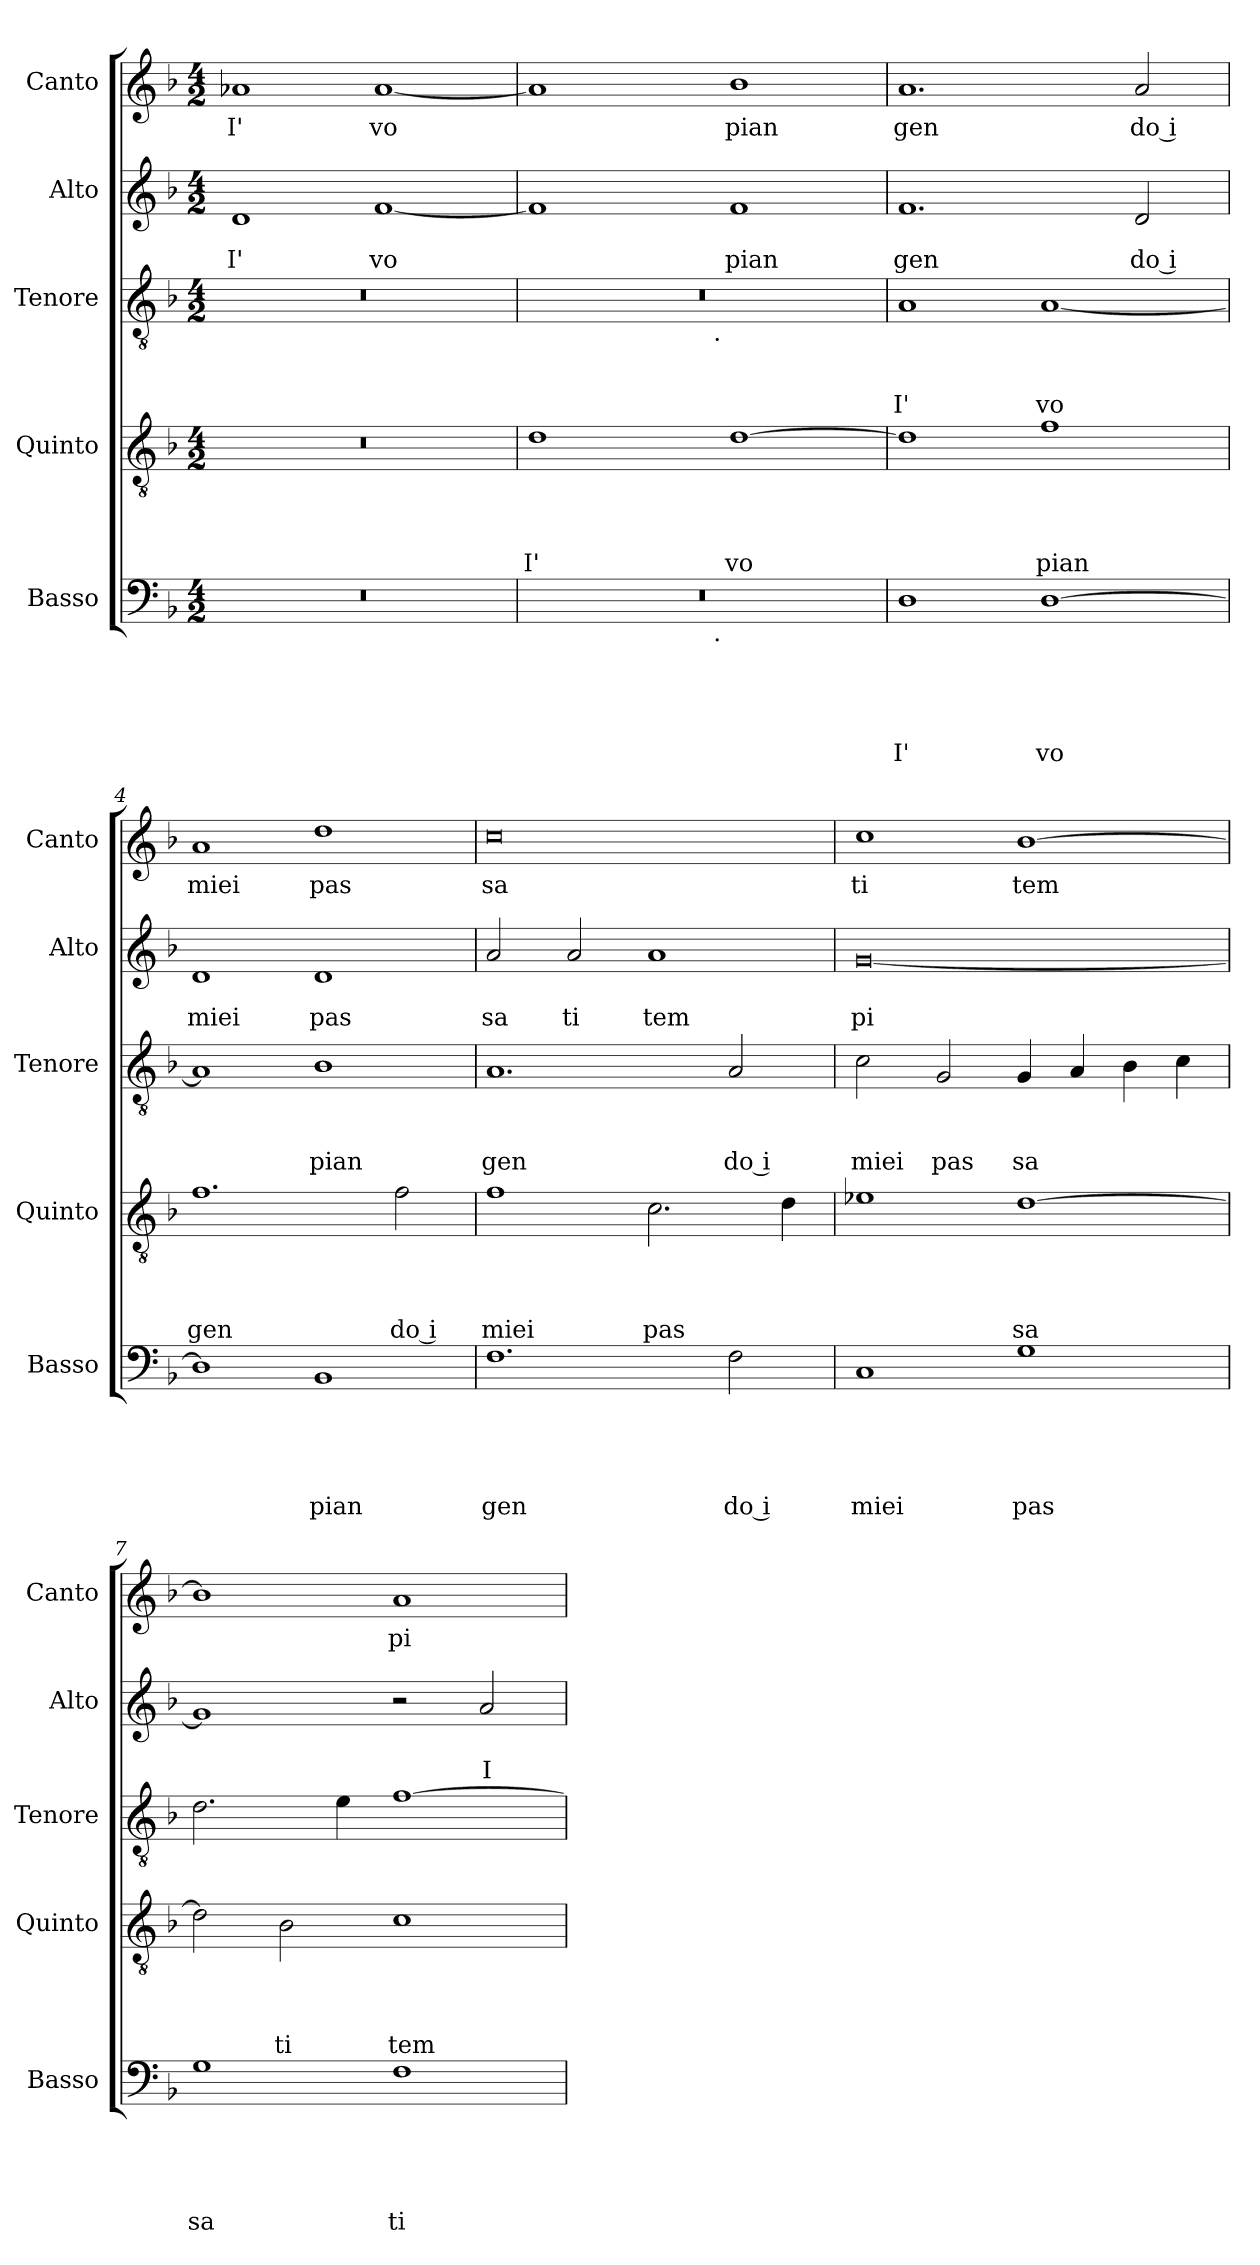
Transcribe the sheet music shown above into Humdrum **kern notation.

**kern	**text	**text	**text	**text	**text	**kern	**text	**text	**text	**text	**kern	**text	**text	**text	**kern	**text	**text	**kern	**text
*part5	*part5	*part5	*part5	*part5	*part5	*part4	*part4	*part4	*part4	*part4	*part3	*part3	*part3	*part3	*part2	*part2	*part2	*part1	*part1
*staff5	*staff5	*staff5	*staff5	*staff5	*staff5	*staff4	*staff4	*staff4	*staff4	*staff4	*staff3	*staff3	*staff3	*staff3	*staff2	*staff2	*staff2	*staff1	*staff1
*I"Basso	*	*	*	*	*	*I"Quinto	*	*	*	*	*I"Tenore	*	*	*	*I"Alto	*	*	*I"Canto	*
*I'Basso	*	*	*	*	*	*I'Quinto	*	*	*	*	*I'Tenore	*	*	*	*I'Alto	*	*	*I'Canto	*
*clefF4	*	*	*	*	*	*clefGv2	*	*	*	*	*clefGv2	*	*	*	*clefG2	*	*	*clefG2	*
*k[b-]	*	*	*	*	*	*k[b-]	*	*	*	*	*k[b-]	*	*	*	*k[b-]	*	*	*k[b-]	*
*F:	*	*	*	*	*	*F:	*	*	*	*	*F:	*	*	*	*F:	*	*	*F:	*
*M4/2	*	*	*	*	*	*M4/2	*	*	*	*	*M4/2	*	*	*	*M4/2	*	*	*M4/2	*
=1	=1	=1	=1	=1	=1	=1	=1	=1	=1	=1	=1	=1	=1	=1	=1	=1	=1	=1	=1
!	!	!	!	!	!	!	!	!	!	!	!	!	!	!	!	!	!LO:LY:b	!	!LO:LY:b
0r	.	.	.	.	.	0r	.	.	.	.	0r	.	.	.	1d	.	I'	1a-X	I'
!	!	!	!	!	!	!	!	!	!	!	!	!	!	!	!	!	!LO:LY:b	!	!LO:LY:b
.	.	.	.	.	.	.	.	.	.	.	.	.	.	.	[<1f	.	vo	[<1a-	vo
=2	=2	=2	=2	=2	=2	=2	=2	=2	=2	=2	=2	=2	=2	=2	=2	=2	=2	=2	=2
!	!	!	!	!	!	!	!	!	!	!LO:LY:b	!	!	!	!	!	!	!	!	!
*^	*	*	*	*	*	*	*	*	*	*	*^	*	*	*	*	*	*	*	*
0r	2ryy	.	.	.	.	.	1d	.	.	.	I'	0r	2ryy	.	.	.	1f]	.	.	1a-]	.
.	4...ryy	.	.	.	.	.	.	.	.	.	.	.	4...ryy	.	.	.	.	.	.	.	.
!	!	!	!	!	!	!	!	!	!	!	!	!	!LO:TX:b:t=.	!	!	!	!	!	!	!	!
!	!LO:TX:b:t=.	!	!	!	!	!	!	!	!	!	!	!	!	!	!	!	!	!	!	!	!
.	1ryy	.	.	.	.	.	.	.	.	.	.	.	1ryy	.	.	.	.	.	.	.	.
!	!	!	!	!	!	!	!	!	!	!	!LO:LY:b	!	!	!	!	!	!	!	!LO:LY:b	!	!LO:LY:b
.	.	.	.	.	.	.	[>1d	.	.	.	vo	.	.	.	.	.	1f	.	pian	1b-	pian
.	32ryy	.	.	.	.	.	.	.	.	.	.	.	32ryy	.	.	.	.	.	.	.	.
=3	=3	=3	=3	=3	=3	=3	=3	=3	=3	=3	=3	=3	=3	=3	=3	=3	=3	=3	=3	=3	=3
!	!	!	!	!	!	!LO:LY:b	!	!	!	!	!	!	!	!	!	!LO:LY:b	!	!	!LO:LY:b	!	!LO:LY:b
*v	*v	*	*	*	*	*	*	*	*	*	*	*v	*v	*	*	*	*	*	*	*	*
1D	.	.	.	.	I'	1d]	.	.	.	.	1A	.	.	I'	1.f	.	gen	1.a	gen
!	!	!	!	!	!LO:LY:b	!	!	!	!	!LO:LY:b	!	!	!	!LO:LY:b	!	!	!	!	!
[>1D	.	.	.	.	vo	1f	.	.	.	pian	[<1A	.	.	vo	.	.	.	.	.
!	!	!	!	!	!	!	!	!	!	!	!	!	!	!	!	!	!LO:LY:b:rj	!	!LO:LY:b:rj
.	.	.	.	.	.	.	.	.	.	.	.	.	.	.	2d/	.	do i	2a/	do i
=4	=4	=4	=4	=4	=4	=4	=4	=4	=4	=4	=4	=4	=4	=4	=4	=4	=4	=4	=4
!	!	!	!	!	!	!	!	!	!	!LO:LY:b	!	!	!	!	!	!	!LO:LY:b	!	!LO:LY:b
1D]	.	.	.	.	.	1.f	.	.	.	gen	1A]	.	.	.	1d	.	miei	1a	miei
!	!	!	!	!	!LO:LY:b	!	!	!	!	!	!	!	!	!LO:LY:b	!	!	!LO:LY:b	!	!LO:LY:b
1BB-	.	.	.	.	pian	.	.	.	.	.	1B-	.	.	pian	1d	.	pas	1dd	pas
!	!	!	!	!	!	!	!	!	!	!LO:LY:b:rj	!	!	!	!	!	!	!	!	!
.	.	.	.	.	.	2f\	.	.	.	do i	.	.	.	.	.	.	.	.	.
=5	=5	=5	=5	=5	=5	=5	=5	=5	=5	=5	=5	=5	=5	=5	=5	=5	=5	=5	=5
!	!	!	!	!	!LO:LY:b	!	!	!	!	!LO:LY:b	!	!	!	!LO:LY:b	!	!	!LO:LY:b	!	!LO:LY:b
1.F	.	.	.	.	gen	1f	.	.	.	miei	1.A	.	.	gen	2a/	.	sa	0cc>	sa
!	!	!	!	!	!	!	!	!	!	!	!	!	!	!	!	!	!LO:LY:b	!	!
.	.	.	.	.	.	.	.	.	.	.	.	.	.	.	2a/	.	ti	.	.
!	!	!	!	!	!	!	!	!	!	!LO:LY:b	!	!	!	!	!	!	!LO:LY:b	!	!
.	.	.	.	.	.	2.c\	.	.	.	pas	.	.	.	.	1a	.	tem	.	.
!	!	!	!	!	!LO:LY:b:rj	!	!	!	!	!	!	!	!	!LO:LY:b:rj	!	!	!	!	!
2F\	.	.	.	.	do i	.	.	.	.	.	2A/	.	.	do i	.	.	.	.	.
.	.	.	.	.	.	4d\	.	.	.	.	.	.	.	.	.	.	.	.	.
=6	=6	=6	=6	=6	=6	=6	=6	=6	=6	=6	=6	=6	=6	=6	=6	=6	=6	=6	=6
!	!	!	!	!	!LO:LY:b	!	!	!	!	!	!	!	!	!LO:LY:b	!	!	!LO:LY:b	!	!LO:LY:b
1C	.	.	.	.	miei	1e-X	.	.	.	.	2c\	.	.	miei	[<0g	.	pi	1cc	ti
!	!	!	!	!	!	!	!	!	!	!	!	!	!	!LO:LY:b	!	!	!	!	!
.	.	.	.	.	.	.	.	.	.	.	2G/	.	.	pas	.	.	.	.	.
!	!	!	!	!	!LO:LY:b	!	!	!	!	!LO:LY:b	!	!	!	!LO:LY:b	!	!	!	!	!LO:LY:b
1G	.	.	.	.	pas	[>1d	.	.	.	sa	4G/	.	.	sa	.	.	.	[>1b-	tem
.	.	.	.	.	.	.	.	.	.	.	4A/	.	.	.	.	.	.	.	.
.	.	.	.	.	.	.	.	.	.	.	4B-\	.	.	.	.	.	.	.	.
.	.	.	.	.	.	.	.	.	.	.	4c\	.	.	.	.	.	.	.	.
=7	=7	=7	=7	=7	=7	=7	=7	=7	=7	=7	=7	=7	=7	=7	=7	=7	=7	=7	=7
!	!	!	!	!	!LO:LY:b	!	!	!	!	!	!	!	!	!	!	!	!	!	!
1G	.	.	.	.	sa	2d\]	.	.	.	.	2.d\	.	.	.	1g]	.	.	1b-]	.
!	!	!	!	!	!	!	!	!	!	!LO:LY:b	!	!	!	!	!	!	!	!	!
.	.	.	.	.	.	2B-\	.	.	.	ti	.	.	.	.	.	.	.	.	.
.	.	.	.	.	.	.	.	.	.	.	4e\	.	.	.	.	.	.	.	.
!	!	!	!	!	!LO:LY:b	!	!	!	!	!LO:LY:b	!	!	!	!	!	!	!	!	!LO:LY:b
1F	.	.	.	.	ti	1c	.	.	.	tem	[<1f	.	.	.	2r	.	.	1a	pi
!	!	!	!	!	!	!	!	!	!	!	!	!	!	!	!	!	!LO:LY:b	!	!
.	.	.	.	.	.	.	.	.	.	.	.	.	.	.	2a/	.	I	.	.
=	=	=	=	=	=	=	=	=	=	=	=	=	=	=	=	=	=	=	=
*-	*-	*-	*-	*-	*-	*-	*-	*-	*-	*-	*-	*-	*-	*-	*-	*-	*-	*-	*-
